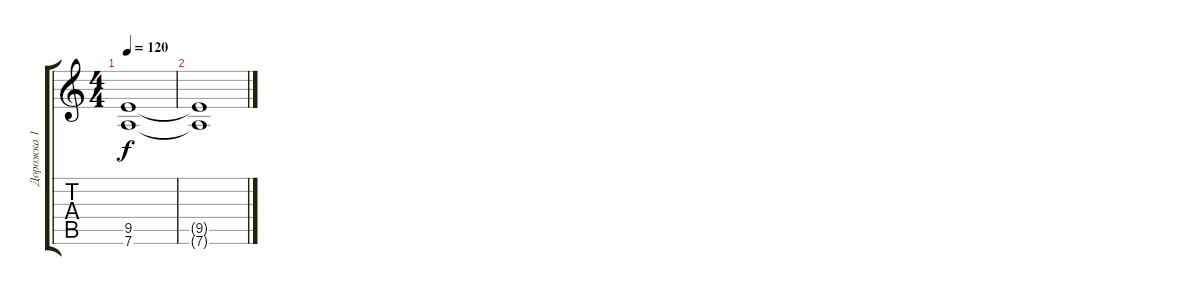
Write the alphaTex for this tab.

\track ("Дорожка 1" "Дорожка 1") {instrument overdrivenguitar}
\staff {score tabs}
\tuning (D4 A3 F3 C3 G2 D2) {hide}
\ts (4 4)
\tempo 120
\clef g2
\ks c
(9.5 7.6).1{dy f} |
(9.5{t} 7.6{t}).1
